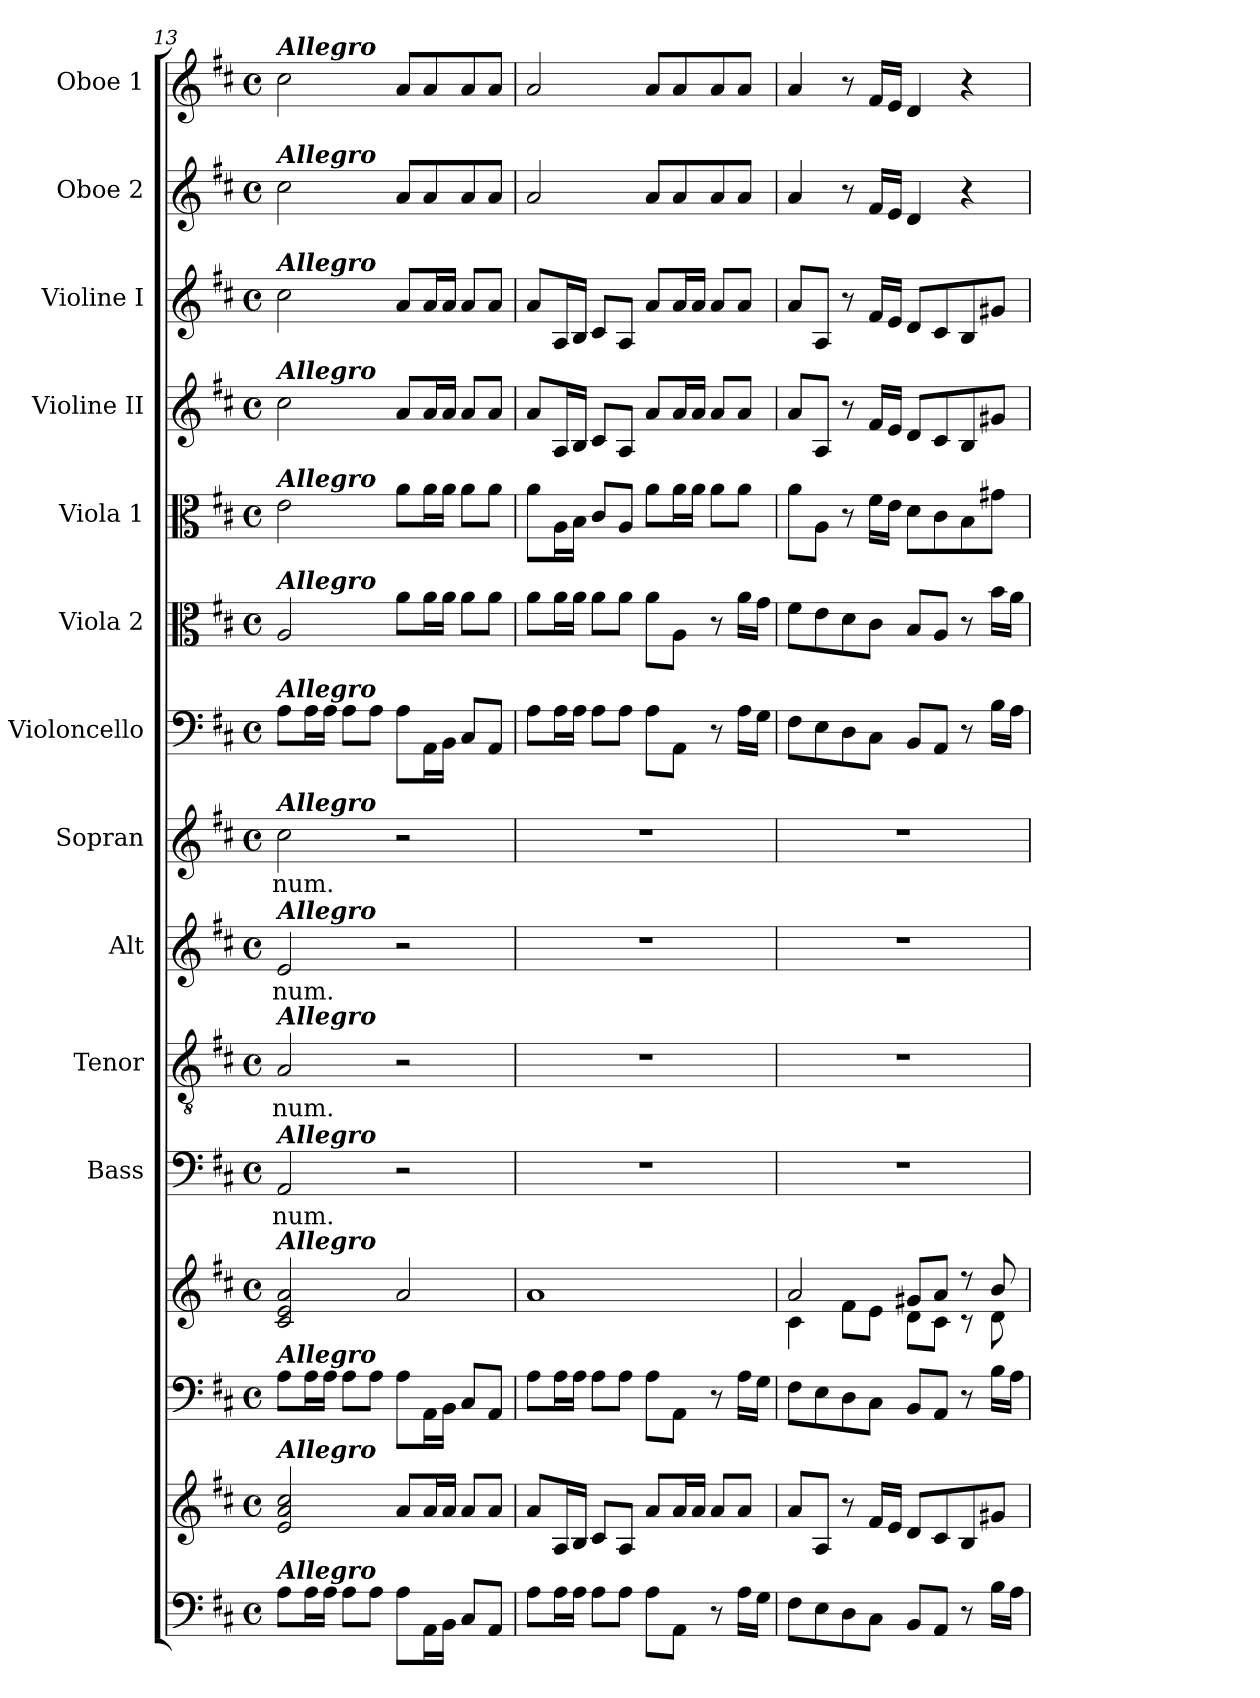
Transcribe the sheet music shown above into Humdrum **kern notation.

**kern	**kern	**kern	**kern	**kern	**text	**kern	**text	**kern	**text	**kern	**text	**kern	**kern	**kern	**kern	**kern	**kern	**kern
*part13	*part13	*part12	*part12	*part11	*part11	*part10	*part10	*part9	*part9	*part8	*part8	*part7	*part6	*part5	*part4	*part3	*part2	*part1
*staff15	*staff14	*staff13	*staff12	*staff11	*staff11	*staff10	*staff10	*staff9	*staff9	*staff8	*staff8	*staff7	*staff6	*staff5	*staff4	*staff3	*staff2	*staff1
*	*	*	*	*I"Bass	*	*I"Tenor	*	*I"Alt	*	*I"Sopran	*	*I"Violoncello	*I"Viola 2	*I"Viola 1	*I"Violine II	*I"Violine I	*I"Oboe 2	*I"Oboe 1
*	*	*	*	*I'B.	*	*I'T.	*	*I'A.	*	*I'S.	*	*I'Vc.	*I'Vla. 2	*I'Vla. 1	*I'Vl. II	*I'Vl. I	*I'Ob. 2	*I'Ob. 1
*clefF4	*clefG2	*clefF4	*clefG2	*clefF4	*	*clefGv2	*	*clefG2	*	*clefG2	*	*clefF4	*clefC3	*clefC3	*clefG2	*clefG2	*clefG2	*clefG2
*	*	*	*	*	*	*	*	*	*	*	*	*ITrd7c12	*	*	*	*	*	*
*k[f#c#]	*k[f#c#]	*k[f#c#]	*k[f#c#]	*k[f#c#]	*	*k[f#c#]	*	*k[f#c#]	*	*k[f#c#]	*	*k[f#c#]	*k[f#c#]	*k[f#c#]	*k[f#c#]	*k[f#c#]	*k[f#c#]	*k[f#c#]
*D:	*D:	*D:	*D:	*D:	*	*D:	*	*D:	*	*D:	*	*D:	*D:	*D:	*D:	*D:	*D:	*D:
*M4/4	*M4/4	*M4/4	*M4/4	*M4/4	*	*M4/4	*	*M4/4	*	*M4/4	*	*M4/4	*M4/4	*M4/4	*M4/4	*M4/4	*M4/4	*M4/4
*met(c)	*met(c)	*met(c)	*met(c)	*met(c)	*	*met(c)	*	*met(c)	*	*met(c)	*	*met(c)	*met(c)	*met(c)	*met(c)	*met(c)	*met(c)	*met(c)
=13	=13	=13	=13	=13	=13	=13	=13	=13	=13	=13	=13	=13	=13	=13	=13	=13	=13	=13
!	!	!	!	!	!	!	!	!	!	!	!	!	!	!	!	!	!	!LO:TX:a:Bi:t=Allegro
!	!	!	!	!	!	!	!	!	!	!	!	!	!	!	!	!	!LO:TX:a:Bi:t=Allegro	!
!	!	!	!	!	!	!	!	!	!	!	!	!	!	!	!	!LO:TX:a:Bi:t=Allegro	!	!
!	!	!	!	!	!	!	!	!	!	!	!	!	!	!	!LO:TX:a:Bi:t=Allegro	!	!	!
!	!	!	!	!	!	!	!	!	!	!	!	!	!	!LO:TX:a:Bi:t=Allegro	!	!	!	!
!	!	!	!	!	!	!	!	!	!	!	!	!	!LO:TX:a:Bi:t=Allegro	!	!	!	!	!
!	!	!	!	!	!	!	!	!	!	!	!	!LO:TX:a:Bi:t=Allegro	!	!	!	!	!	!
!	!	!	!	!	!	!	!	!	!	!LO:TX:a:Bi:t=Allegro	!	!	!	!	!	!	!	!
!	!	!	!	!	!	!	!	!LO:TX:a:Bi:t=Allegro	!	!	!	!	!	!	!	!	!	!
!	!	!	!	!	!	!LO:TX:a:Bi:t=Allegro	!	!	!	!	!	!	!	!	!	!	!	!
!	!	!	!	!LO:TX:a:Bi:t=Allegro	!	!	!	!	!	!	!	!	!	!	!	!	!	!
!	!	!	!LO:TX:a:Bi:t=Allegro	!	!	!	!	!	!	!	!	!	!	!	!	!	!	!
!	!	!LO:TX:a:Bi:t=Allegro	!	!	!	!	!	!	!	!	!	!	!	!	!	!	!	!
!	!LO:TX:a:Bi:t=Allegro	!	!	!	!	!	!	!	!	!	!	!	!	!	!	!	!	!
!LO:TX:a:Bi:t=Allegro	!	!	!	!	!	!	!	!	!	!	!	!	!	!	!	!	!	!
!	!	!	!	!	!LO:LY:b	!	!LO:LY:b	!	!LO:LY:b	!	!LO:LY:b	!	!	!	!	!	!	!
8A\L	2e/ 2a/ 2cc#/	8A\L	2c#/ 2e/ 2a/	2AA/	-num.	2A/	-num.	2e/	-num.	2cc#\	-num.	8AA\L	2A/	2e\	2cc#\	2cc#\	2cc#\	2cc#\
16A\L	.	16A\L	.	.	.	.	.	.	.	.	.	16AA\L	.	.	.	.	.	.
16A\JJ	.	16A\JJ	.	.	.	.	.	.	.	.	.	16AA\JJ	.	.	.	.	.	.
8A\L	.	8A\L	.	.	.	.	.	.	.	.	.	8AA\L	.	.	.	.	.	.
8A\J	.	8A\J	.	.	.	.	.	.	.	.	.	8AA\J	.	.	.	.	.	.
8A\L	8a/L	8A\L	2a/	2r	.	2r	.	2r	.	2r	.	8AA\L	8a\L	8a\L	8a/L	8a/L	8a/L	8a/L
16AA\L	16a/L	16AA\L	.	.	.	.	.	.	.	.	.	16AAA\L	16a\L	16a\L	16a/L	16a/L	8a/	8a/
16BB\JJ	16a/JJ	16BB\JJ	.	.	.	.	.	.	.	.	.	16BBB\JJ	16a\JJ	16a\JJ	16a/JJ	16a/JJ	.	.
8C#/L	8a/L	8C#/L	.	.	.	.	.	.	.	.	.	8CC#/L	8a\L	8a\L	8a/L	8a/L	8a/	8a/
8AA/J	8a/J	8AA/J	.	.	.	.	.	.	.	.	.	8AAA/J	8a\J	8a\J	8a/J	8a/J	8a/J	8a/J
=14	=14	=14	=14	=14	=14	=14	=14	=14	=14	=14	=14	=14	=14	=14	=14	=14	=14	=14
8A\L	8a/L	8A\L	1a	1r	.	1r	.	1r	.	1r	.	8AA\L	8a\L	8a\L	8a/L	8a/L	2a/	2a/
16A\L	16A/L	16A\L	.	.	.	.	.	.	.	.	.	16AA\L	16a\L	16A\L	16A/L	16A/L	.	.
16A\JJ	16B/JJ	16A\JJ	.	.	.	.	.	.	.	.	.	16AA\JJ	16a\JJ	16B\JJ	16B/JJ	16B/JJ	.	.
8A\L	8c#/L	8A\L	.	.	.	.	.	.	.	.	.	8AA\L	8a\L	8c#/L	8c#/L	8c#/L	.	.
8A\J	8A/J	8A\J	.	.	.	.	.	.	.	.	.	8AA\J	8a\J	8A/J	8A/J	8A/J	.	.
8A\L	8a/L	8A\L	.	.	.	.	.	.	.	.	.	8AA\L	8a\L	8a\L	8a/L	8a/L	8a/L	8a/L
8AA\J	16a/L	8AA\J	.	.	.	.	.	.	.	.	.	8AAA\J	8A\J	16a\L	16a/L	16a/L	8a/	8a/
.	16a/JJ	.	.	.	.	.	.	.	.	.	.	.	.	16a\JJ	16a/JJ	16a/JJ	.	.
8r	8a/L	8r	.	.	.	.	.	.	.	.	.	8r	8r	8a\L	8a/L	8a/L	8a/	8a/
16A\LL	8a/J	16A\LL	.	.	.	.	.	.	.	.	.	16AA\LL	16a\LL	8a\J	8a/J	8a/J	8a/J	8a/J
16G\JJ	.	16G\JJ	.	.	.	.	.	.	.	.	.	16GG\JJ	16g\JJ	.	.	.	.	.
=15	=15	=15	=15	=15	=15	=15	=15	=15	=15	=15	=15	=15	=15	=15	=15	=15	=15	=15
*	*	*	*^	*	*	*	*	*	*	*	*	*	*	*	*	*	*	*
8F#\L	8a/L	8F#\L	2a/	4c#\	1r	.	1r	.	1r	.	1r	.	8FF#\L	8f#\L	8a\L	8a/L	8a/L	4a/	4a/
8E\	8A/J	8E\	.	.	.	.	.	.	.	.	.	.	8EE\	8e\	8A\J	8A/J	8A/J	.	.
8D\	8r	8D\	.	8f#\L	.	.	.	.	.	.	.	.	8DD\	8d\	8r	8r	8r	8r	8r
8C#\J	16f#/LL	8C#\J	.	8e\J	.	.	.	.	.	.	.	.	8CC#\J	8c#\J	16f#\LL	16f#/LL	16f#/LL	16f#/LL	16f#/LL
.	16e/JJ	.	.	.	.	.	.	.	.	.	.	.	.	.	16e\JJ	16e/JJ	16e/JJ	16e/JJ	16e/JJ
8BB/L	8d/L	8BB/L	8g#X/L	8d\L	.	.	.	.	.	.	.	.	8BBB/L	8B/L	8d\L	8d/L	8d/L	4d/	4d/
8AA/J	8c#/	8AA/J	8a/J	8c#\J	.	.	.	.	.	.	.	.	8AAA/J	8A/J	8c#\	8c#/	8c#/	.	.
8r	8B/	8r	8r	8r	.	.	.	.	.	.	.	.	8r	8r	8B\	8B/	8B/	4r	4r
16B\LL	8g#X/J	16B\LL	8b/	8d\	.	.	.	.	.	.	.	.	16BB\LL	16b\LL	8g#X\J	8g#X/J	8g#X/J	.	.
16A\JJ	.	16A\JJ	.	.	.	.	.	.	.	.	.	.	16AA\JJ	16a\JJ	.	.	.	.	.
*	*	*	*v	*v	*	*	*	*	*	*	*	*	*	*	*	*	*	*	*
=	=	=	=	=	=	=	=	=	=	=	=	=	=	=	=	=	=	=
*-	*-	*-	*-	*-	*-	*-	*-	*-	*-	*-	*-	*-	*-	*-	*-	*-	*-	*-
